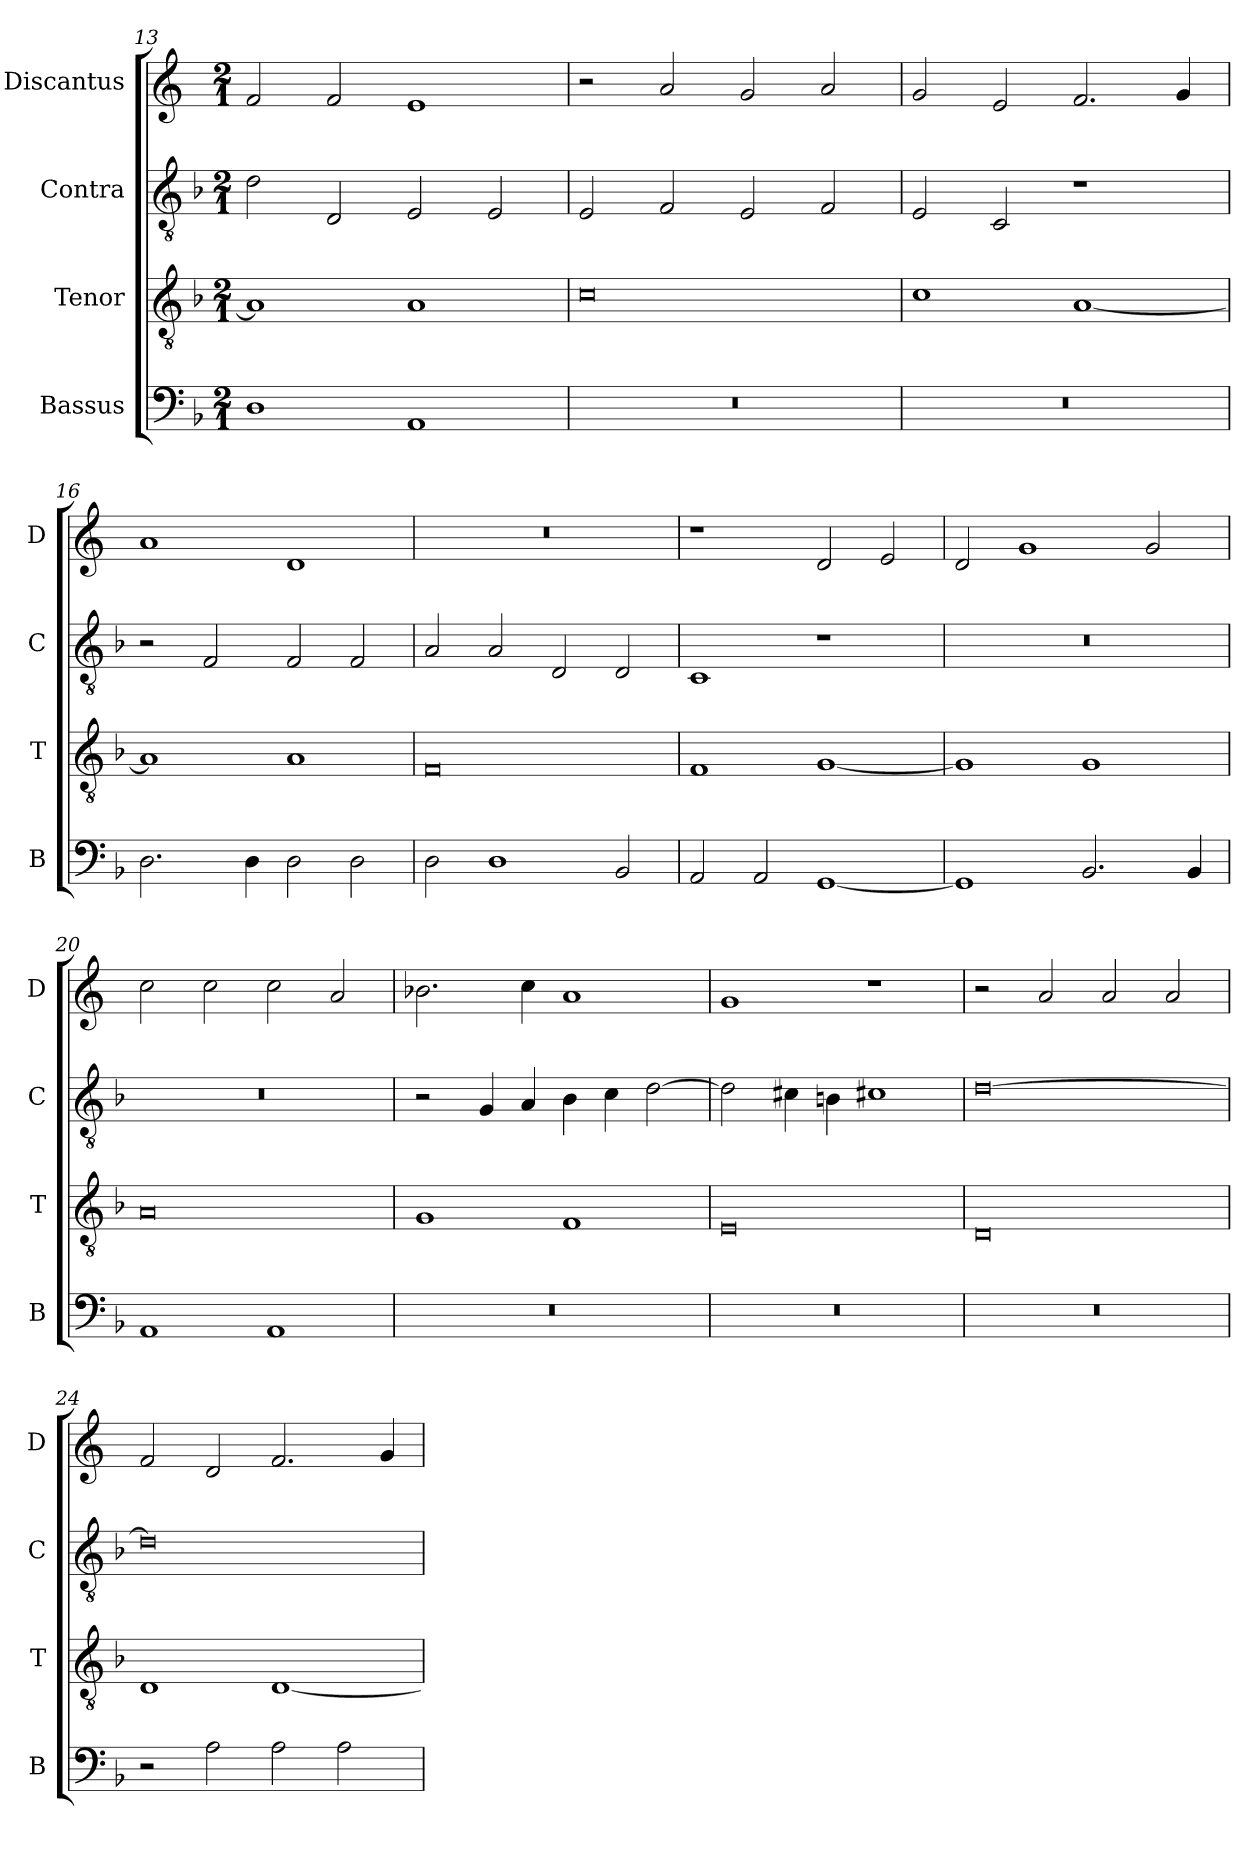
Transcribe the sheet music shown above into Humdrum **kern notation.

**kern	**kern	**kern	**kern
*part4	*part3	*part2	*part1
*staff4	*staff3	*staff2	*staff1
*I"Bassus	*I"Tenor	*I"Contra	*I"Discantus
*I'B	*I'T	*I'C	*I'D
*clefF4	*clefGv2	*clefGv2	*clefG2
*k[b-]	*k[b-]	*k[b-]	*k[]
*M2/1	*M2/1	*M2/1	*M2/1
=13	=13	=13	=13
1D	1A]	2d\	2f/
.	.	2D/	2f/
1AA	1A	2E/	1e
.	.	2E/	.
=14	=14	=14	=14
0r	0c	2E/	2r
.	.	2F/	2a/
.	.	2E/	2g/
.	.	2F/	2a/
=15	=15	=15	=15
0r	1c	2E/	2g/
.	.	2C/	2e/
.	[1A	1r	2.f/
.	.	.	4g/
=16	=16	=16	=16
2.D\	1A]	2r	1a
.	.	2F/	.
4D\	.	.	.
2D\	1A	2F/	1d
2D\	.	2F/	.
=17	=17	=17	=17
2D\	0F	2A/	0r
1D	.	2A/	.
.	.	2D/	.
2BB-/	.	2D/	.
=18	=18	=18	=18
2AA/	1F	1C	1r
2AA/	.	.	.
[1GG	[1G	1r	2d/
.	.	.	2e/
=19	=19	=19	=19
1GG]	1G]	0r	2d/
.	.	.	1g
2.BB-/	1G	.	.
.	.	.	2g/
4BB-/	.	.	.
=20	=20	=20	=20
1AA	0A	0r	2cc\
.	.	.	2cc\
1AA	.	.	2cc\
.	.	.	2a/
=21	=21	=21	=21
0r	1G	2r	2.b-X\
.	.	4G/	.
.	.	4A/	4cc\
.	1F	4B-\	1a
.	.	4c\	.
.	.	[2d\	.
=22	=22	=22	=22
0r	0E	2d\]	1g
.	.	4c#X\	.
.	.	4Bn\	.
.	.	1c#X	1r
=23	=23	=23	=23
0r	0D	[0d	2r
.	.	.	2a/
.	.	.	2a/
.	.	.	2a/
=24	=24	=24	=24
2r	1D	0d]	2f/
2A\	.	.	2d/
2A\	[1D	.	2.f/
2A\	.	.	.
.	.	.	4g/
=	=	=	=
*-	*-	*-	*-
